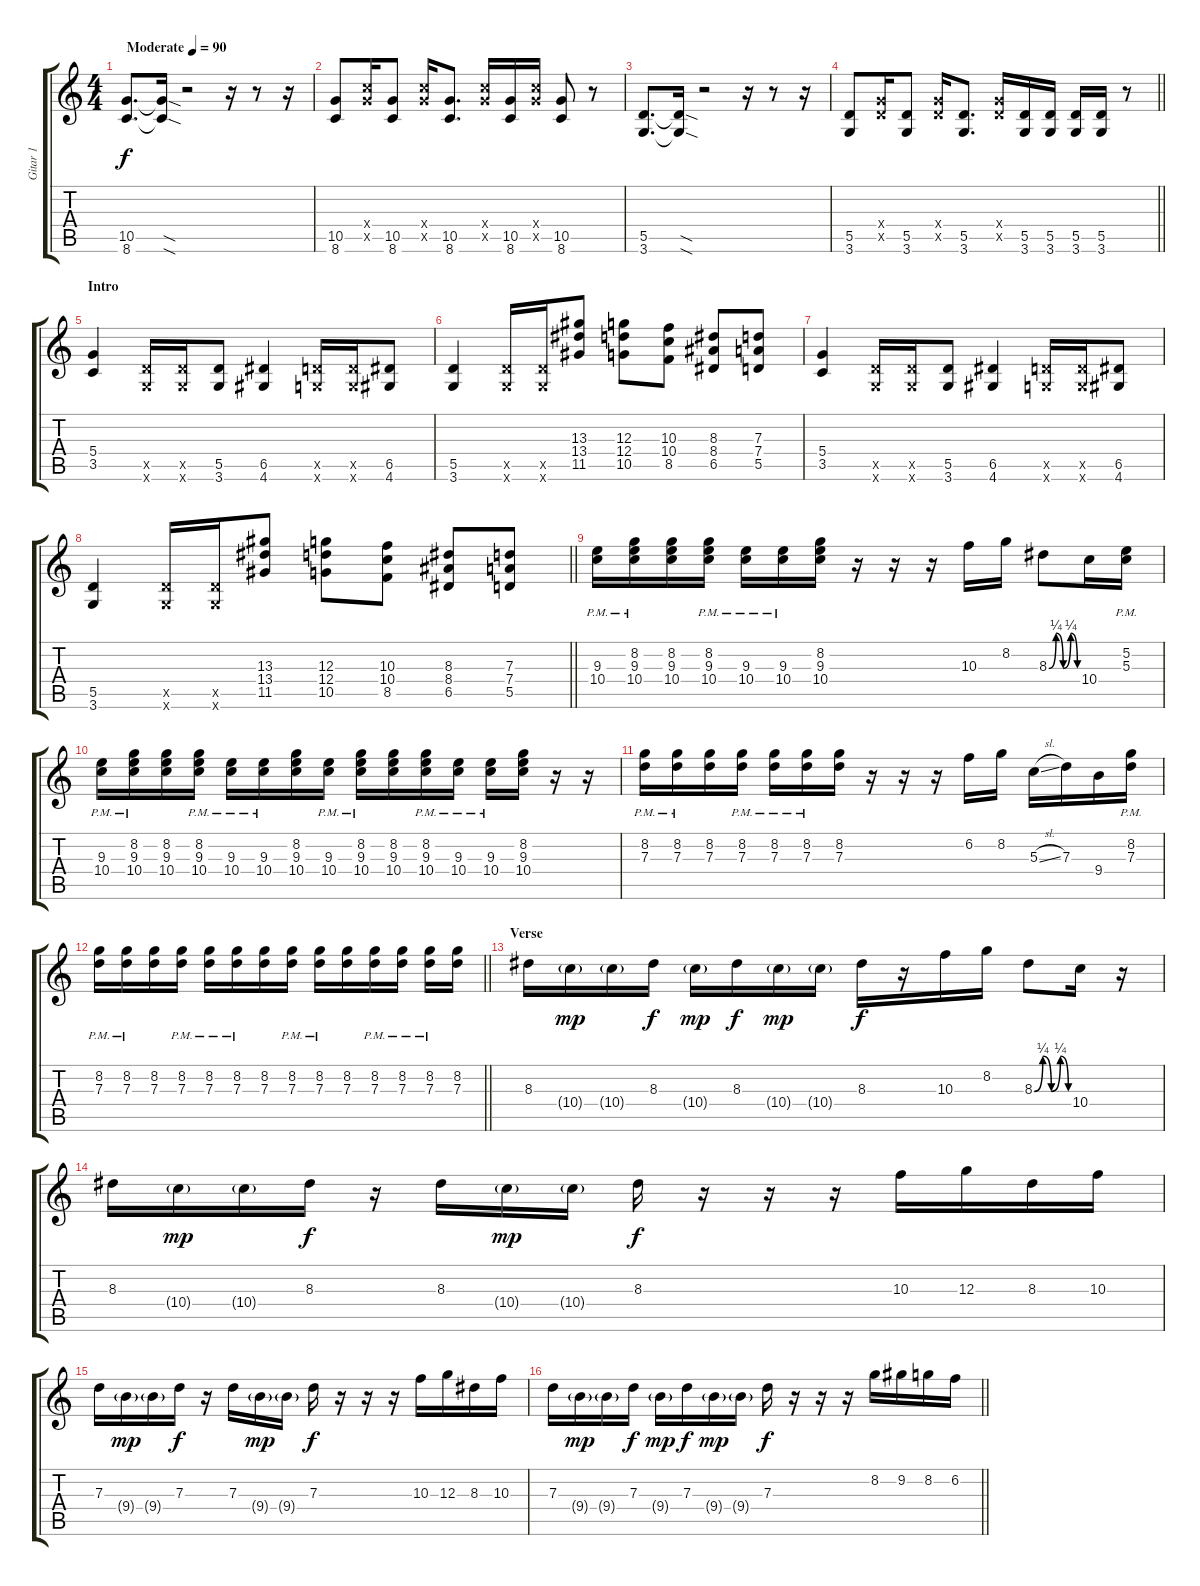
\track ("Gitar 1" "Gitar 1") {instrument overdrivenguitar}
\staff {score tabs}
\tuning (E4 B3 G3 D3 A2 E2) {hide}
\ts (4 4)
\tempo (90 "Moderate")
\clef g2
\ks c
(10.5 8.6).8{d dy f instrument overdrivenguitar} (10.5{sod t} 8.6{sod t}).16 r.2 r.16 r.8 r.16 |
(10.5 8.6).8 (10.4{x} 10.5{x}).16 (10.5 8.6).8 (10.4{x} 10.5{x}).16 (10.5 8.6).8{d} (10.4{x} 10.5{x}).16 (10.5 8.6).16 (10.4{x} 10.5{x}).16 (10.5 8.6).8 r.8 |
(5.5 3.6).8{d} (5.5{sod t} 3.6{sod t}).16 r.2 r.16 r.8 r.16 |
\barLineRight lightlight
(5.5 3.6).8 (5.4{x} 5.5{x}).16 (5.5 3.6).8 (5.4{x} 5.5{x}).16 (5.5 3.6).8{d} (5.4{x} 5.5{x}).16 (5.5 3.6).16 (5.5 3.6).16 (5.5 3.6).16 (5.5 3.6).16 r.8 |
\section ("" "Intro")
(5.4 3.5).4 (5.5{x} 3.6{x}).16 (5.5{x} 3.6{x}).16 (5.5 3.6).8 (6.5 4.6).4 (5.5{x} 3.6{x}).16 (5.5{x} 3.6{x}).16 (6.5 4.6).8 |
(5.5 3.6).4 (5.5{x} 3.6{x}).16 (5.5{x} 3.6{x}).16 (13.3 13.4 11.5).8 (12.3 12.4 10.5).8 (10.3 10.4 8.5).8 (8.3 8.4 6.5).8 (7.3 7.4 5.5).8 |
(5.4 3.5).4 (5.5{x} 3.6{x}).16 (5.5{x} 3.6{x}).16 (5.5 3.6).8 (6.5 4.6).4 (5.5{x} 3.6{x}).16 (5.5{x} 3.6{x}).16 (6.5 4.6).8 |
\barLineRight lightlight
(5.5 3.6).4 (5.5{x} 3.6{x}).16 (5.5{x} 3.6{x}).16 (13.3 13.4 11.5).8 (12.3 12.4 10.5).8 (10.3 10.4 8.5).8 (8.3 8.4 6.5).8 (7.3 7.4 5.5).8 |
\section ("" "")
(9.3{pm} 10.4{pm}).16{volume 6 instrument electricguitarclean} (8.2{pm} 9.3{pm} 10.4{pm}).16 (8.2 9.3 10.4).16 (8.2{pm} 9.3{pm} 10.4{pm}).16 (9.3{pm} 10.4{pm}).16 (9.3{pm} 10.4{pm}).16 (8.2 9.3 10.4).16 r.16 r.16 r.16 10.3.16 8.2.16 8.3{be (custom 0 0 15 1 30 0 46 1 60 0)}.8 10.4.16 (5.2{pm} 5.3{pm}).16 |
(9.3{pm} 10.4{pm}).16 (8.2{pm} 9.3{pm} 10.4{pm}).16 (8.2 9.3 10.4).16 (8.2{pm} 9.3{pm} 10.4{pm}).16 (9.3{pm} 10.4{pm}).16 (9.3{pm} 10.4{pm}).16 (8.2 9.3 10.4).16 (9.3{pm} 10.4{pm}).16 (8.2{pm} 9.3{pm} 10.4{pm}).16 (8.2 9.3 10.4).16 (8.2{pm} 9.3{pm} 10.4{pm}).16 (9.3{pm} 10.4{pm}).16 (9.3{pm} 10.4{pm}).16 (8.2 9.3 10.4).16 r.16 r.16 |
(8.2{pm} 7.3{pm}).16 (8.2{pm} 7.3{pm}).16 (8.2 7.3).16 (8.2{pm} 7.3{pm}).16 (8.2{pm} 7.3{pm}).16 (8.2{pm} 7.3{pm}).16 (8.2 7.3).16 r.16 r.16 r.16 6.2.16 8.2.16 5.3{sl}.16 7.3.16 9.4.16 (8.2{pm} 7.3{pm}).16 |
\barLineRight lightlight
(8.2{pm} 7.3{pm}).16 (8.2{pm} 7.3{pm}).16 (8.2 7.3).16 (8.2{pm} 7.3{pm}).16 (8.2{pm} 7.3{pm}).16 (8.2{pm} 7.3{pm}).16 (8.2 7.3).16 (8.2{pm} 7.3{pm}).16 (8.2{pm} 7.3{pm}).16 (8.2 7.3).16 (8.2{pm} 7.3{pm}).16 (8.2{pm} 7.3{pm}).16 (8.2{pm} 7.3{pm}).16 (8.2 7.3).16 |
\section ("" "Verse")
8.3.16 10.4{g}.16{dy mp} 10.4{g}.16 8.3.16{dy f} 10.4{g}.16{dy mp} 8.3.16{dy f} 10.4{g}.16{dy mp} 10.4{g}.16 8.3.16{dy f} r.16 10.3.16 8.2.16 8.3{be (custom 0 0 15 1 30 0 46 1 60 0)}.8 10.4.16 r.16 |
8.3.16 10.4{g}.16{dy mp} 10.4{g}.16 8.3.16{dy f} r.16 8.3.16 10.4{g}.16{dy mp} 10.4{g}.16 8.3.16{dy f} r.16 r.16 r.16 10.3.16 12.3.16 8.3.16 10.3.16 |
7.3.16 9.4{g}.16{dy mp} 9.4{g}.16 7.3.16{dy f} r.16 7.3.16 9.4{g}.16{dy mp} 9.4{g}.16 7.3.16{dy f} r.16 r.16 r.16 10.3.16 12.3.16 8.3.16 10.3.16 |
\barLineRight lightlight
7.3.16 9.4{g}.16{dy mp} 9.4{g}.16 7.3.16{dy f} 9.4{g}.16{dy mp} 7.3.16{dy f} 9.4{g}.16{dy mp} 9.4{g}.16 7.3.16{dy f} r.16 r.16 r.16 8.2.16 9.2.16 8.2.16 6.2.16
